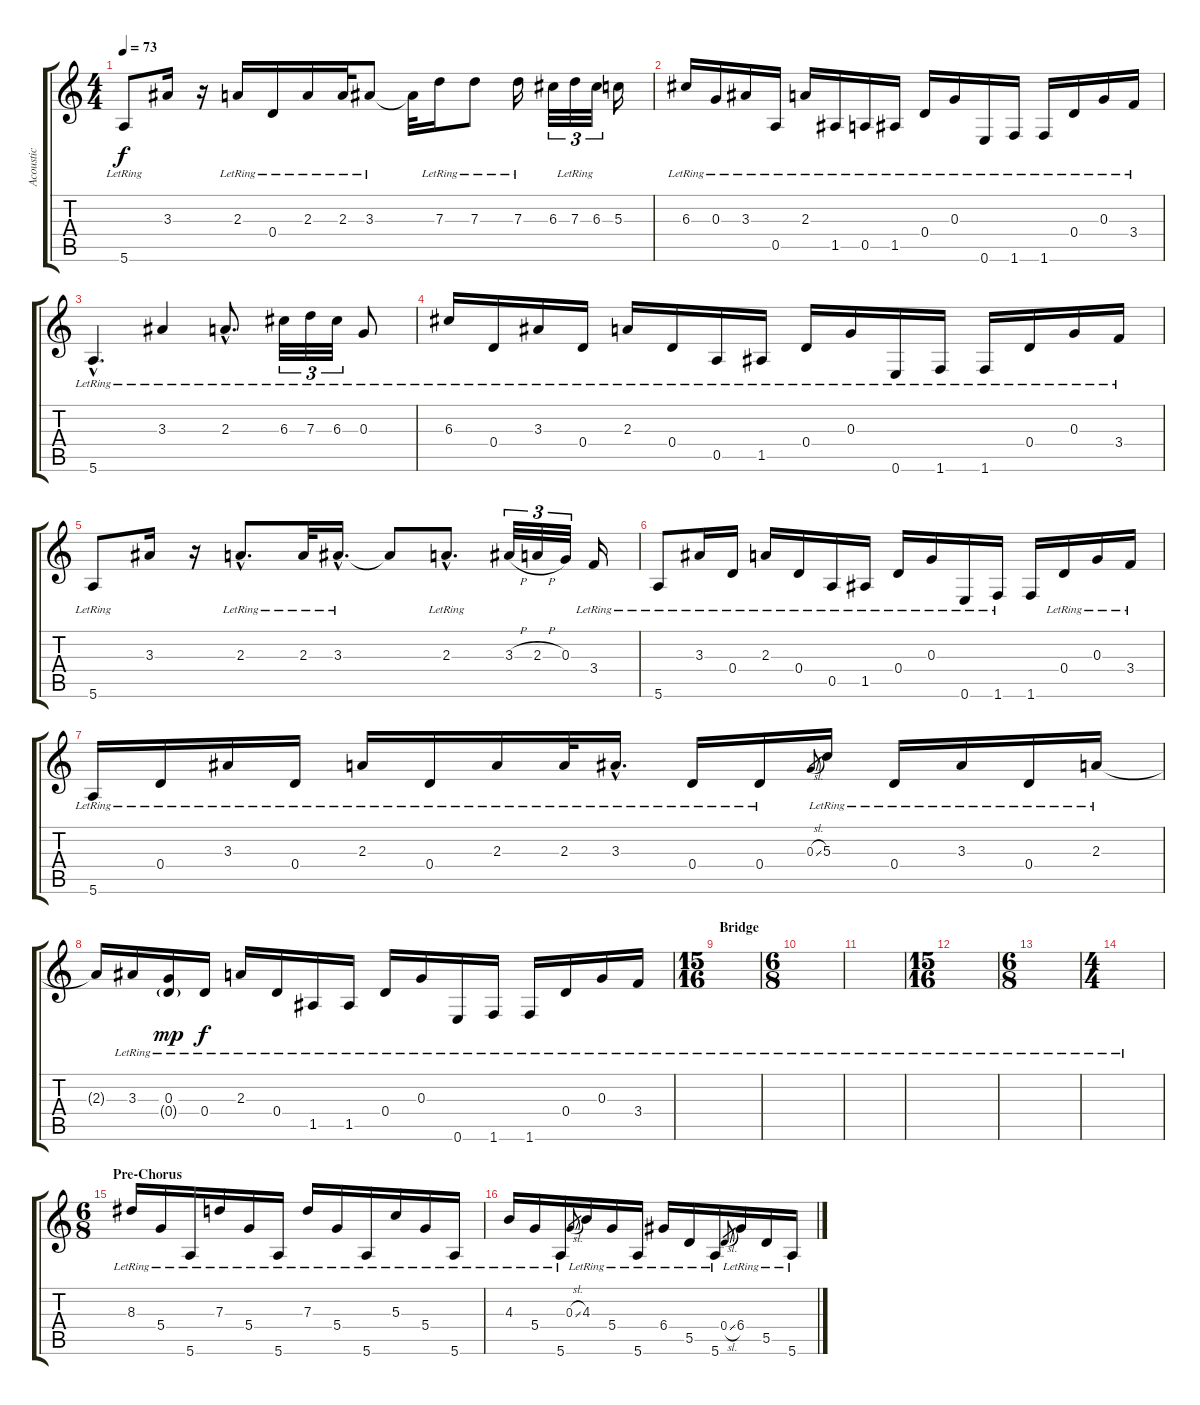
\track ("Acoustic" "Acoustic") {instrument electricguitarjazz}
\staff {score tabs}
\tuning (E4 B3 G3 D3 A2 E2) {hide}
\ts (4 4)
\tempo 73
\clef g2
\ks c
5.6{lr}.8{dy f} 3.3.16 r.16 2.3{lr}.16 0.4{lr}.16 2.3{lr}.16 2.3{lr}.32 3.3{lr}.8 3.3{t}.32 7.3{lr}.16 7.3{lr}.8 7.3{lr}.16 6.3.32{tu (3 2)} 7.3{lr}.32{tu (3 2)} 6.3{lr}.32{tu (3 2)} 5.3.16 |
6.3{lr}.16 0.3{lr}.16 3.3{lr}.16 0.5{lr}.16 2.3{lr}.16 1.5{lr}.16 0.5{lr}.16 1.5{lr}.16 0.4{lr}.16 0.3{lr}.16 0.6{lr}.16 1.6{lr}.16 1.6{lr}.16 0.4{lr}.16 0.3{lr}.16 3.4{lr}.16 |
5.6{hac lr}.4{d} 3.3{lr}.4 2.3{hac lr}.8{d} 6.3{lr}.32{tu (3 2)} 7.3{lr}.32{tu (3 2)} 6.3{lr}.32{tu (3 2)} 0.3{lr}.8 |
6.3{lr}.16 0.4{lr}.16 3.3{lr}.16 0.4{lr}.16 2.3{lr}.16 0.4{lr}.16 0.5{lr}.16 1.5{lr}.16 0.4{lr}.16 0.3{lr}.16 0.6{lr}.16 1.6{lr}.16 1.6{lr}.16 0.4{lr}.16 0.3{lr}.16 3.4{lr}.16 |
5.6{lr}.8 3.3.16 r.16 2.3{hac lr}.8{d} 2.3{lr}.32 3.3{hac lr}.16{d} 3.3{t}.8 2.3{hac lr}.8{d} 3.3{h}.32{tu (3 2)} 2.3{h}.32{tu (3 2)} 0.3.32{tu (3 2)} 3.4{lr}.16 |
5.6{lr}.8 3.3{lr}.16 0.4{lr}.16 2.3{lr}.16 0.4{lr}.16 0.5{lr}.16 1.5{lr}.16 0.4{lr}.16 0.3{lr}.16 0.6{lr}.16 1.6{lr}.16 1.6.16 0.4{lr}.16 0.3{lr}.16 3.4{lr}.16 |
5.6{lr}.16 0.4{lr}.16 3.3{lr}.16 0.4{lr}.16 2.3{lr}.16 0.4{lr}.16 2.3{lr}.16 2.3{lr}.32 3.3{hac lr}.16{d} 0.4{lr}.16 0.4{lr}.16 0.3{sl}.8{gr} 5.3{lr}.16 0.4{lr}.16 3.3{lr}.16 0.4{lr}.16 2.3{lr}.16 |
2.3{t}.16 3.3{lr}.16 (0.3{lr} 0.4{g lr}).16{dy mp} 0.4{lr}.16{dy f} 2.3{lr}.16 0.4{lr}.16 1.5{lr}.16 1.5{lr}.16 0.4{lr}.16 0.3{lr}.16 0.6{lr}.16 1.6{lr}.16 1.6{lr}.16 0.4{lr}.16 0.3{lr}.16 3.4{lr}.16 |
\ts (15 16)
\section ("" "Bridge")
|
\ts (6 8)
|
|
\ts (15 16)
|
\ts (6 8)
|
\ts (4 4)
|
\ts (6 8)
\section ("" "Pre-Chorus")
8.3{lr}.16 5.4{lr}.16 5.6{lr}.16 7.3{lr}.16 5.4{lr}.16 5.6{lr}.16 7.3{lr}.16 5.4{lr}.16 5.6{lr}.16 5.3{lr}.16 5.4{lr}.16 5.6{lr}.16 |
4.3{lr}.16 5.4{lr}.16 5.6{lr}.16 0.3{sl}.8{gr} 4.3{lr}.16 5.4{lr}.16 5.6{lr}.16 6.4{lr}.16 5.5{lr}.16 5.6{lr}.16 0.4{sl}.8{gr} 6.4{lr}.16 5.5{lr}.16 5.6{lr}.16
